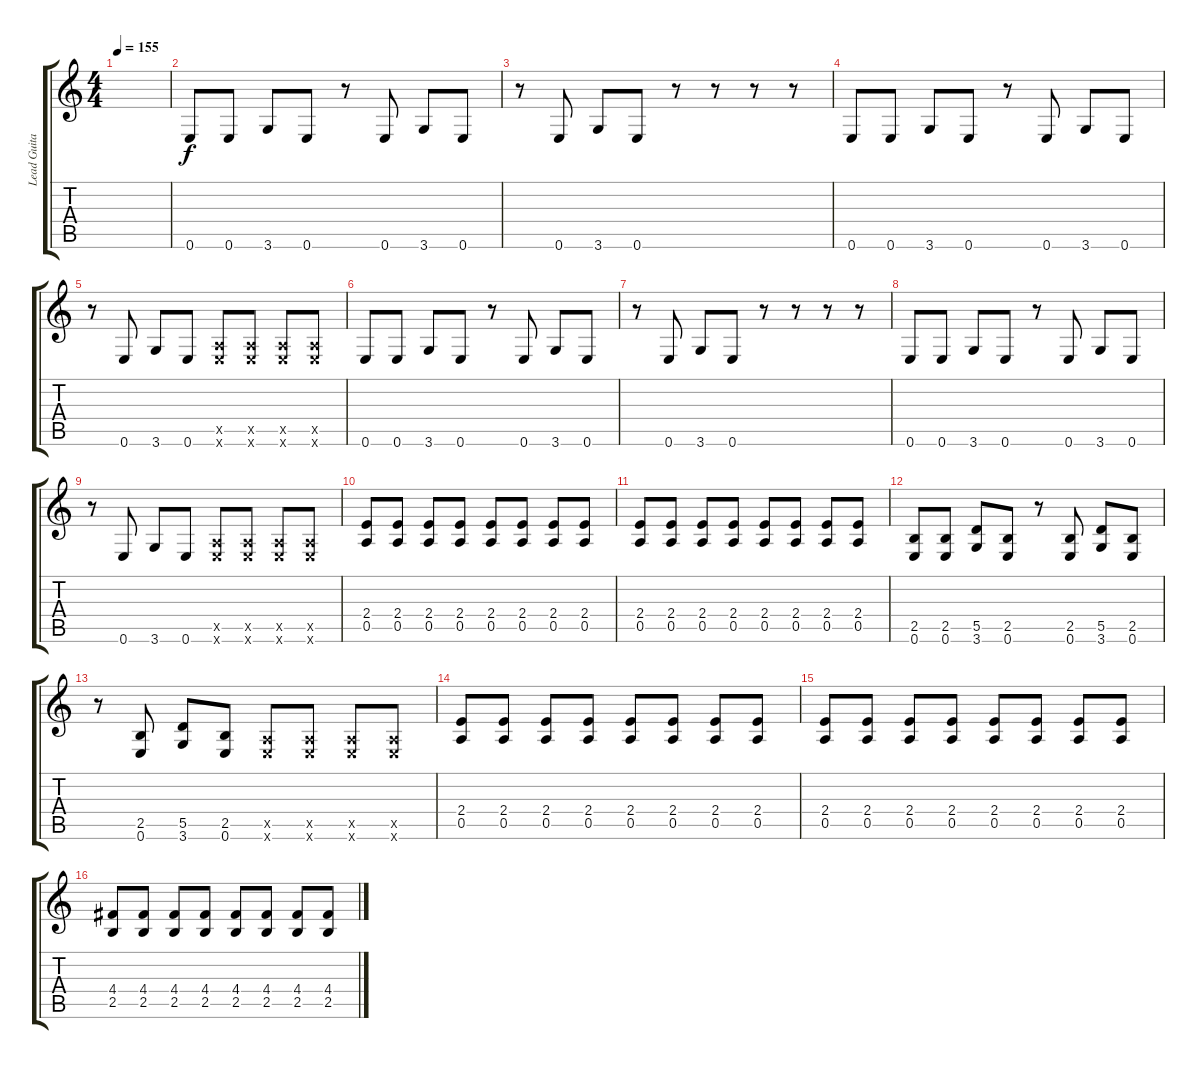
\track ("Lead Guitar" "Lead Guita") {instrument distortionguitar}
\staff {score tabs}
\tuning (E4 B3 G3 D3 A2 E2) {hide}
\ts (4 4)
\tempo 155
\clef g2
\ks c
|
0.6.8 0.6.8 3.6.8 0.6.8 r.8 0.6.8 3.6.8 0.6.8 |
r.8 0.6.8 3.6.8 0.6.8 r.8 r.8 r.8 r.8 |
0.6.8 0.6.8 3.6.8 0.6.8 r.8 0.6.8 3.6.8 0.6.8 |
r.8 0.6.8 3.6.8 0.6.8 (0.5{x} 0.6{x}).8 (0.5{x} 0.6{x}).8 (0.5{x} 0.6{x}).8 (0.5{x} 0.6{x}).8 |
0.6.8 0.6.8 3.6.8 0.6.8 r.8 0.6.8 3.6.8 0.6.8 |
r.8 0.6.8 3.6.8 0.6.8 r.8 r.8 r.8 r.8 |
0.6.8 0.6.8 3.6.8 0.6.8 r.8 0.6.8 3.6.8 0.6.8 |
r.8 0.6.8 3.6.8 0.6.8 (0.5{x} 0.6{x}).8 (0.5{x} 0.6{x}).8 (0.5{x} 0.6{x}).8 (0.5{x} 0.6{x}).8 |
(2.4 0.5).8 (2.4 0.5).8 (2.4 0.5).8 (2.4 0.5).8 (2.4 0.5).8 (2.4 0.5).8 (2.4 0.5).8 (2.4 0.5).8 |
(2.4 0.5).8 (2.4 0.5).8 (2.4 0.5).8 (2.4 0.5).8 (2.4 0.5).8 (2.4 0.5).8 (2.4 0.5).8 (2.4 0.5).8 |
(2.5 0.6).8 (2.5 0.6).8 (5.5 3.6).8 (2.5 0.6).8 r.8 (2.5 0.6).8 (5.5 3.6).8 (2.5 0.6).8 |
r.8 (2.5 0.6).8 (5.5 3.6).8 (2.5 0.6).8 (0.5{x} 0.6{x}).8 (0.5{x} 0.6{x}).8 (0.5{x} 0.6{x}).8 (0.5{x} 0.6{x}).8 |
(2.4 0.5).8 (2.4 0.5).8 (2.4 0.5).8 (2.4 0.5).8 (2.4 0.5).8 (2.4 0.5).8 (2.4 0.5).8 (2.4 0.5).8 |
(2.4 0.5).8 (2.4 0.5).8 (2.4 0.5).8 (2.4 0.5).8 (2.4 0.5).8 (2.4 0.5).8 (2.4 0.5).8 (2.4 0.5).8 |
(4.4 2.5).8 (4.4 2.5).8 (4.4 2.5).8 (4.4 2.5).8 (4.4 2.5).8 (4.4 2.5).8 (4.4 2.5).8 (4.4 2.5).8
